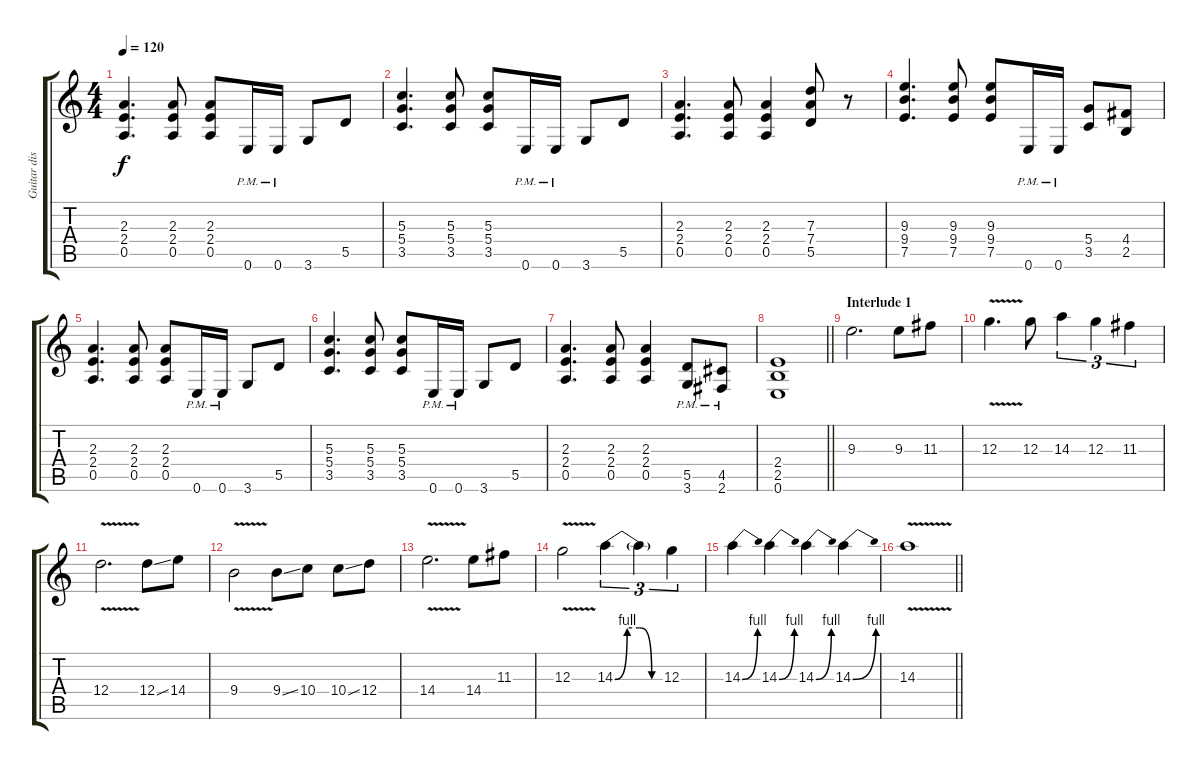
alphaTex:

\track ("Guitar distortion 4" "Guitar dis") {instrument distortionguitar}
\staff {score tabs}
\tuning (E4 B3 G3 D3 A2 E2) {hide}
\ts (4 4)
\tempo 120
\clef g2
\ks c
(2.3 2.4 0.5).4{d dy f} (2.3 2.4 0.5).8 (2.3 2.4 0.5).8 0.6{pm}.16 0.6{pm}.16 3.6.8 5.5.8 |
(5.3 5.4 3.5).4{d} (5.3 5.4 3.5).8 (5.3 5.4 3.5).8 0.6{pm}.16 0.6{pm}.16 3.6.8 5.5.8 |
(2.3 2.4 0.5).4{d} (2.3 2.4 0.5).8 (2.3 2.4 0.5).4 (7.3 7.4 5.5).8 r.8 |
(9.3 9.4 7.5).4{d} (9.3 9.4 7.5).8 (9.3 9.4 7.5).8 0.6{pm}.16 0.6{pm}.16 (5.4 3.5).8 (4.4 2.5).8 |
(2.3 2.4 0.5).4{d} (2.3 2.4 0.5).8 (2.3 2.4 0.5).8 0.6{pm}.16 0.6{pm}.16 3.6.8 5.5.8 |
(5.3 5.4 3.5).4{d} (5.3 5.4 3.5).8 (5.3 5.4 3.5).8 0.6{pm}.16 0.6{pm}.16 3.6.8 5.5.8 |
(2.3 2.4 0.5).4{d} (2.3 2.4 0.5).8 (2.3 2.4 0.5).4 (5.5{pm} 3.6{pm}).8 (4.5{pm} 2.6{pm}).8 |
\barLineRight lightlight
(2.4 2.5 0.6).1{volume 9} |
\section ("" "Interlude 1")
9.3.2{d volume 13} 9.3.8 11.3.8 |
12.3{v}.4{d} 12.3.8 14.3.4{tu (3 2)} 12.3.4{tu (3 2)} 11.3.4{tu (3 2)} |
12.4{v}.2{d} 12.4{ss}.8 14.4.8 |
9.4{v}.2 9.4{ss}.8 10.4.8 10.4{ss}.8 12.4.8 |
14.4{v}.2{d} 14.4.8 11.3.8 |
12.3{v}.2 14.3{be (custom 0 0 15 4 30 4 45 0 60 0)}.4{tu (3 2)} 14.3{t}.4{tu (3 2)} 12.3.4{tu (3 2)} |
14.3{be (bend 0 0 60 4)}.4 14.3{be (bend 0 0 60 4)}.4 14.3{be (bend 0 0 60 4)}.4 14.3{be (bend 0 0 60 4)}.4 |
\barLineRight lightlight
14.3{v}.1
